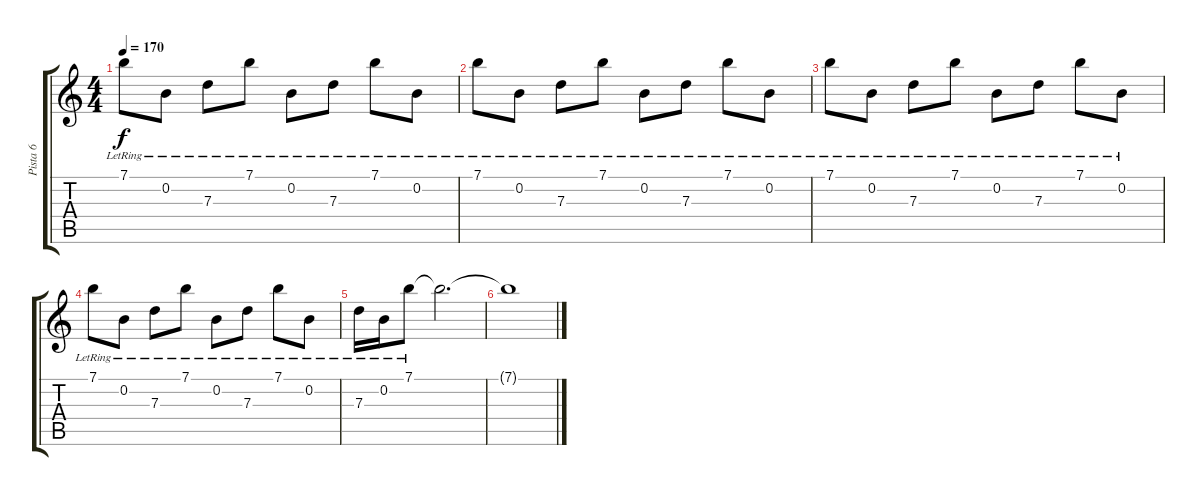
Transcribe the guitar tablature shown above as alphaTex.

\track ("Pista 6" "Pista 6") {instrument electricguitarmuted}
\staff {score tabs}
\tuning (E4 B3 G3 D3 A2 D2) {hide}
\ts (4 4)
\tempo 170
\clef g2
\ks c
7.1{lr}.8{dy f} 0.2{lr}.8 7.3{lr}.8 7.1{lr}.8 0.2{lr}.8 7.3{lr}.8 7.1{lr}.8 0.2{lr}.8 |
7.1{lr}.8 0.2{lr}.8 7.3{lr}.8 7.1{lr}.8 0.2{lr}.8 7.3{lr}.8 7.1{lr}.8 0.2{lr}.8 |
7.1{lr}.8 0.2{lr}.8 7.3{lr}.8 7.1{lr}.8 0.2{lr}.8 7.3{lr}.8 7.1{lr}.8 0.2{lr}.8 |
7.1{lr}.8 0.2{lr}.8 7.3{lr}.8 7.1{lr}.8 0.2{lr}.8 7.3{lr}.8 7.1{lr}.8 0.2{lr}.8 |
7.3{lr}.16 0.2{lr}.16 7.1{lr}.8 7.1{t}.2{d} |
7.1{t}.1
